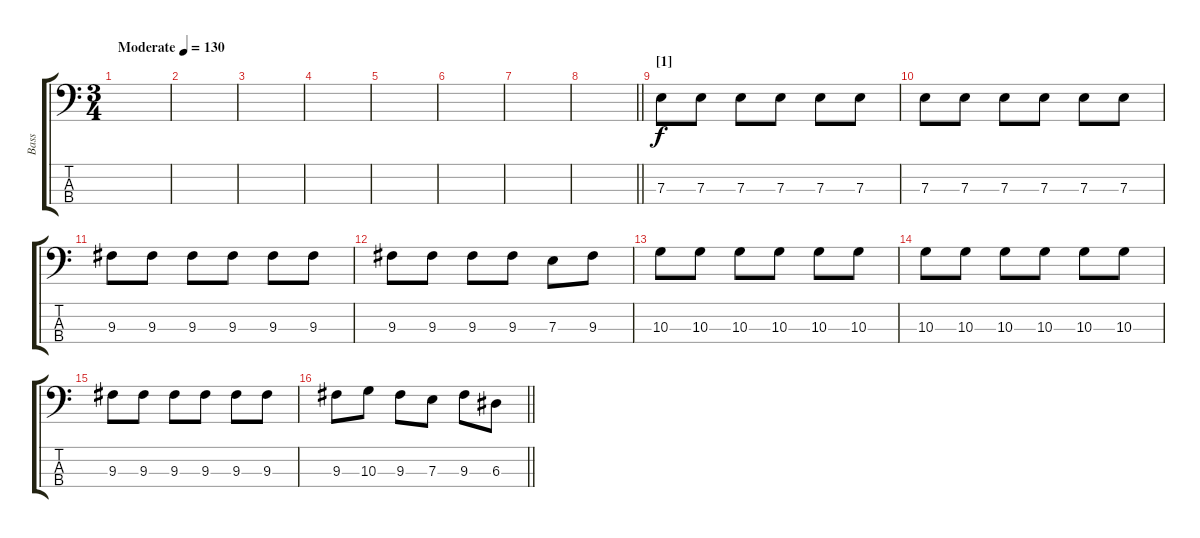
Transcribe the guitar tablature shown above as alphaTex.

\track ("Bass" "Bass") {instrument electricbassfinger}
\staff {score tabs}
\tuning (G2 D2 A1 E1) {hide}
\ts (3 4)
\tempo (130 "Moderate")
\clef f4
\ks c
|
|
|
|
|
|
|
\barLineRight lightlight
|
\section ("" "[1]")
7.3.8 7.3.8 7.3.8 7.3.8 7.3.8 7.3.8 |
7.3.8 7.3.8 7.3.8 7.3.8 7.3.8 7.3.8 |
9.3.8 9.3.8 9.3.8 9.3.8 9.3.8 9.3.8 |
9.3.8 9.3.8 9.3.8 9.3.8 7.3.8 9.3.8 |
10.3.8 10.3.8 10.3.8 10.3.8 10.3.8 10.3.8 |
10.3.8 10.3.8 10.3.8 10.3.8 10.3.8 10.3.8 |
9.3.8 9.3.8 9.3.8 9.3.8 9.3.8 9.3.8 |
\barLineRight lightlight
9.3.8 10.3.8 9.3.8 7.3.8 9.3.8 6.3.8
